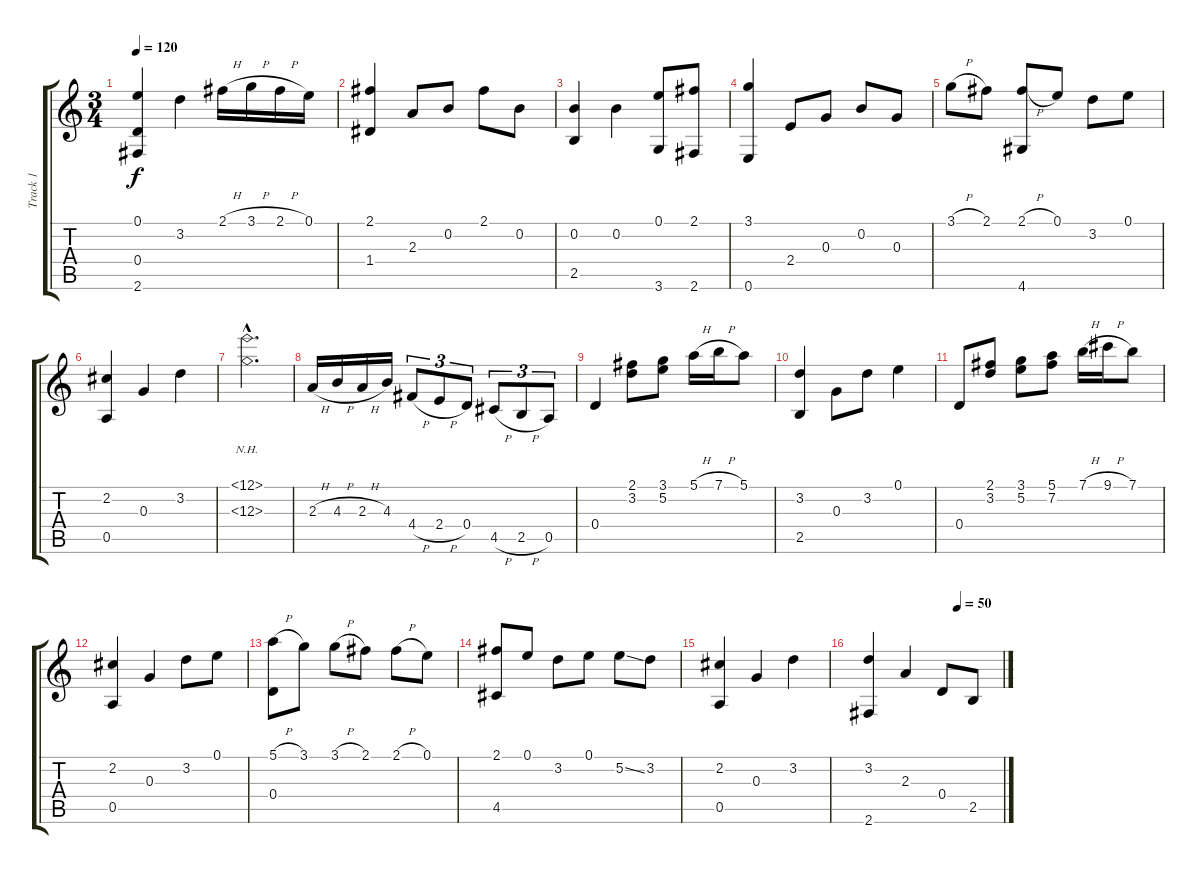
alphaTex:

\track ("Track 1" "Track 1") {instrument acousticguitarnylon}
\staff {score tabs}
\tuning (E4 B3 G3 D3 A2 E2) {hide}
\ts (3 4)
\tempo 120
\clef g2
\ks c
(0.1 0.4 2.6).4{dy f} 3.2.4 2.1{h}.16 3.1{h}.16 2.1{h}.16 0.1.16 |
(2.1 1.4).4 2.3.8 0.2.8 2.1.8 0.2.8 |
(0.2 2.5).4 0.2.4 (0.1 3.6).8 (2.1 2.6).8 |
(3.1 0.6).4 2.4.8 0.3.8 0.2.8 0.3.8 |
3.1{h}.8 2.1.8 (2.1{h} 4.6).8 0.1.8 3.2.8 0.1.8 |
(2.2 0.5).4 0.3.4 3.2.4 |
(12.1{nh hac} 12.3{nh hac}).2{d} |
2.3{h}.16 4.3{h}.16 2.3{h}.16 4.3.16 4.4{h}.8{tu (3 2)} 2.4{h}.8{tu (3 2)} 0.4.8{tu (3 2)} 4.5{h}.8{tu (3 2)} 2.5{h}.8{tu (3 2)} 0.5.8{tu (3 2)} |
0.4.4 (2.1 3.2).8 (3.1 5.2).8 5.1{h}.16 7.1{h}.16 5.1.8 |
(3.2 2.5).4 0.3.8 3.2.8 0.1.4 |
0.4.8 (2.1 3.2).8 (3.1 5.2).8 (5.1 7.2).8 7.1{h}.16 9.1{h}.16 7.1.8 |
(2.2 0.5).4 0.3.4 3.2.8 0.1.8 |
(5.1{h} 0.4).8 3.1.8 3.1{h}.8 2.1.8 2.1{h}.8 0.1.8 |
(2.1 4.5).8 0.1.8 3.2.8 0.1.8 5.2{ss}.8 3.2.8 |
(2.2 0.5).4 0.3.4 3.2.4 |
\tempo (50 0.6666666666666666)
(3.2 2.6).4 2.3.4 0.4.8 2.5.8
